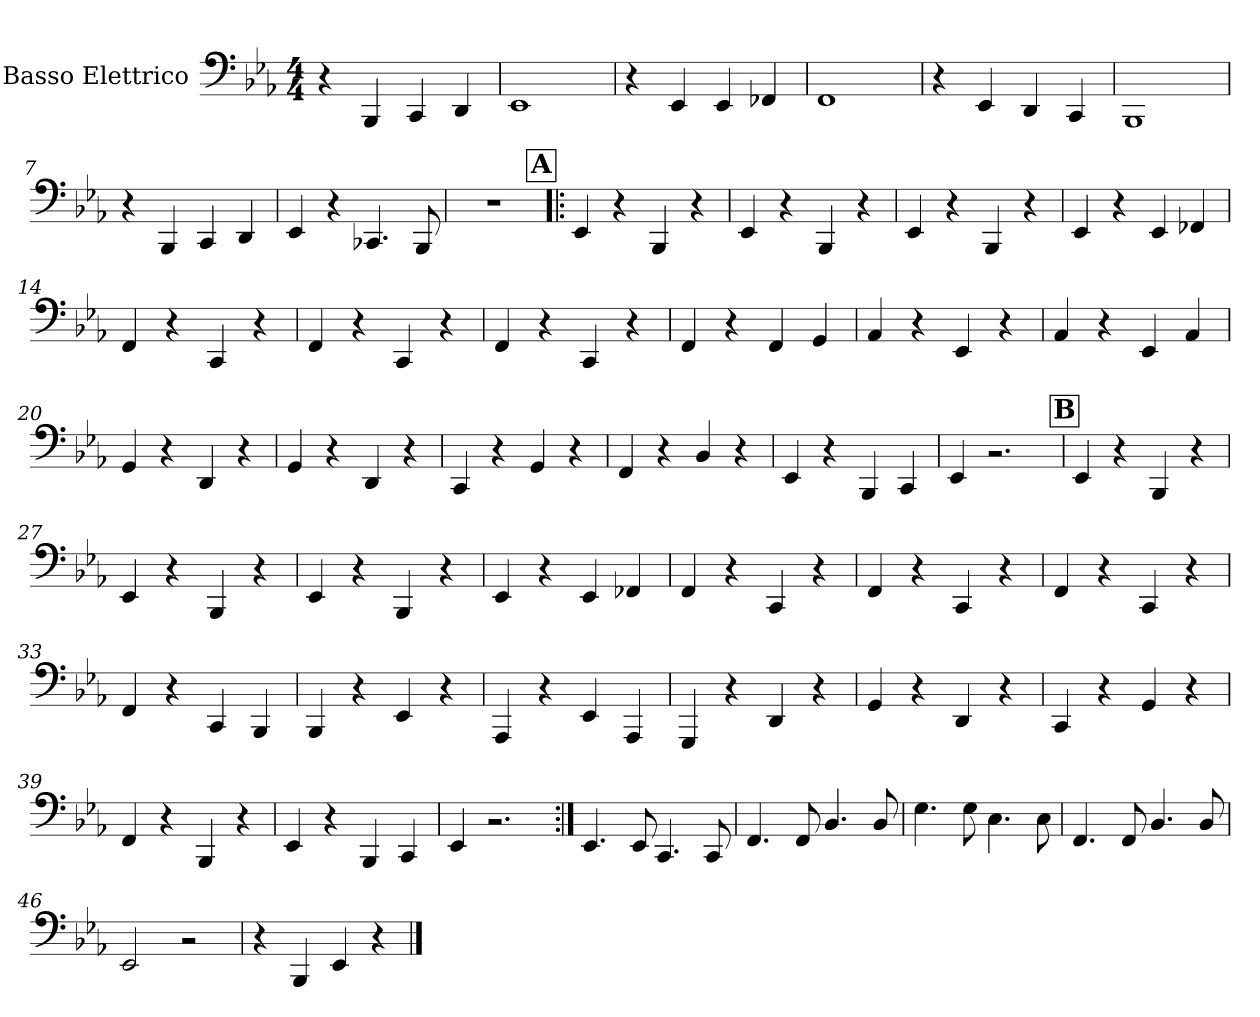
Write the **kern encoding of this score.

**kern
*part1
*staff1
*I"Basso Elettrico
*stria4
*
*k[b-e-a-]
*E-:
*M4/4
=1
4r
4BBB-
4CC
4DD
=2
1EE-
=3
4r
4EE-
4EE-
4FF-X
=4
1FF
=5
4r
4EE-
4DD
4CC
=6
1BBB-
=7
4r
4BBB-
4CC
4DD
=8
4EE-
4r
4.CC-X
8BBB-
=9
1r
!!LO:REH:place=s1:t=A
=10!|:
4EE-
4r
4BBB-
4r
=11
4EE-
4r
4BBB-
4r
=12
4EE-
4r
4BBB-
4r
=13
4EE-
4r
4EE-
4FF-X
=14
4FF
4r
4CC
4r
=15
4FF
4r
4CC
4r
=16
4FF
4r
4CC
4r
=17
4FF
4r
4FF
4GG
=18
4AA-
4r
4EE-
4r
=19
4AA-
4r
4EE-
4AA-
=20
4GG
4r
4DD
4r
=21
4GG
4r
4DD
4r
=22
4CC
4r
4GG
4r
=23
4FF
4r
4BB-
4r
=24
4EE-
4r
4BBB-
4CC
=25
4EE-
2.r
!!LO:REH:place=s1:t=B
=26
4EE-
4r
4BBB-
4r
=27
4EE-
4r
4BBB-
4r
=28
4EE-
4r
4BBB-
4r
=29
4EE-
4r
4EE-
4FF-X
=30
4FF
4r
4CC
4r
=31
4FF
4r
4CC
4r
=32
4FF
4r
4CC
4r
=33
4FF
4r
4CC
4BBB-
=34
4BBB-
4r
4EE-
4r
=35
4AAA-
4r
4EE-
4AAA-
=36
4GGG
4r
4DD
4r
=37
4GG
4r
4DD
4r
=38
4CC
4r
4GG
4r
=39
4FF
4r
4BBB-
4r
=40
4EE-
4r
4BBB-
4CC
=41
4EE-
2.r
=42:|!
4.EE-
8EE-
4.CC
8CC
=43
4.FF
8FF
4.BB-
8BB-
=44
4.E-
8E-
4.C
8C
=45
4.FF
8FF
4.BB-
8BB-
=46
2EE-
2r
=47
4r
4BBB-
4EE-
4r
==
*-
